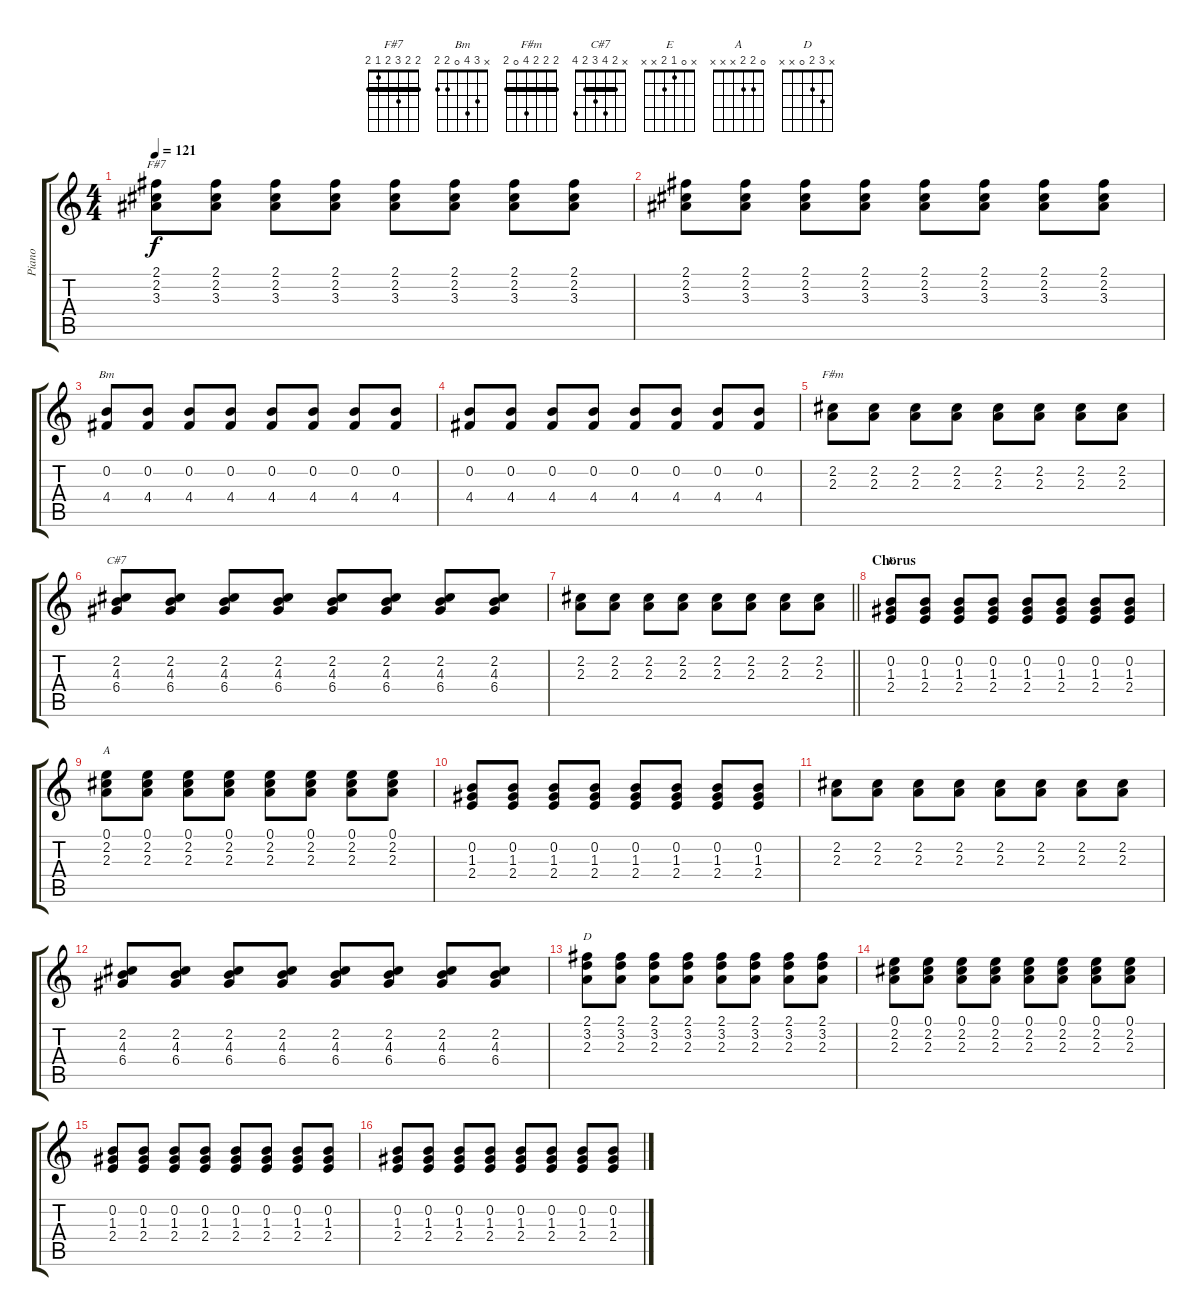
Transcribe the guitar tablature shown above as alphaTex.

\track ("Piano" "Piano") {instrument acousticguitarsteel}
\staff {score tabs}
\tuning (E4 B3 G3 D3 A2 E2) {hide}
\chord ("F#7" 2 2 3 2 1 2) {barre 2}
\chord ("Bm" x 3 4 0 2 2)
\chord ("F#m" 2 2 2 4 0 2) {barre 2}
\chord ("C#7" x 2 4 3 2 4) {barre 2}
\chord ("E" x 0 1 2 x x)
\chord ("A" 0 2 2 x x x)
\chord ("D" x 3 2 0 x x)
\ts (4 4)
\tempo 121
\clef g2
\ks c
(2.1 2.2 3.3).8{ch "F#7" dy f} (2.1 2.2 3.3).8 (2.1 2.2 3.3).8 (2.1 2.2 3.3).8 (2.1 2.2 3.3).8 (2.1 2.2 3.3).8 (2.1 2.2 3.3).8 (2.1 2.2 3.3).8 |
(2.1 2.2 3.3).8 (2.1 2.2 3.3).8 (2.1 2.2 3.3).8 (2.1 2.2 3.3).8 (2.1 2.2 3.3).8 (2.1 2.2 3.3).8 (2.1 2.2 3.3).8 (2.1 2.2 3.3).8 |
(0.2 4.4).8{ch "Bm"} (0.2 4.4).8 (0.2 4.4).8 (0.2 4.4).8 (0.2 4.4).8 (0.2 4.4).8 (0.2 4.4).8 (0.2 4.4).8 |
(0.2 4.4).8 (0.2 4.4).8 (0.2 4.4).8 (0.2 4.4).8 (0.2 4.4).8 (0.2 4.4).8 (0.2 4.4).8 (0.2 4.4).8 |
(2.2 2.3).8{ch "F#m"} (2.2 2.3).8 (2.2 2.3).8 (2.2 2.3).8 (2.2 2.3).8 (2.2 2.3).8 (2.2 2.3).8 (2.2 2.3).8 |
(2.2 4.3 6.4).8{ch "C#7"} (2.2 4.3 6.4).8 (2.2 4.3 6.4).8 (2.2 4.3 6.4).8 (2.2 4.3 6.4).8 (2.2 4.3 6.4).8 (2.2 4.3 6.4).8 (2.2 4.3 6.4).8 |
\barLineRight lightlight
(2.2 2.3).8 (2.2 2.3).8 (2.2 2.3).8 (2.2 2.3).8 (2.2 2.3).8 (2.2 2.3).8 (2.2 2.3).8 (2.2 2.3).8 |
\section ("" "Chorus")
(0.2 1.3 2.4).8{ch "E"} (0.2 1.3 2.4).8 (0.2 1.3 2.4).8 (0.2 1.3 2.4).8 (0.2 1.3 2.4).8 (0.2 1.3 2.4).8 (0.2 1.3 2.4).8 (0.2 1.3 2.4).8 |
(0.1 2.2 2.3).8{ch "A"} (0.1 2.2 2.3).8 (0.1 2.2 2.3).8 (0.1 2.2 2.3).8 (0.1 2.2 2.3).8 (0.1 2.2 2.3).8 (0.1 2.2 2.3).8 (0.1 2.2 2.3).8 |
(0.2 1.3 2.4).8 (0.2 1.3 2.4).8 (0.2 1.3 2.4).8 (0.2 1.3 2.4).8 (0.2 1.3 2.4).8 (0.2 1.3 2.4).8 (0.2 1.3 2.4).8 (0.2 1.3 2.4).8 |
(2.2 2.3).8 (2.2 2.3).8 (2.2 2.3).8 (2.2 2.3).8 (2.2 2.3).8 (2.2 2.3).8 (2.2 2.3).8 (2.2 2.3).8 |
(2.2 4.3 6.4).8 (2.2 4.3 6.4).8 (2.2 4.3 6.4).8 (2.2 4.3 6.4).8 (2.2 4.3 6.4).8 (2.2 4.3 6.4).8 (2.2 4.3 6.4).8 (2.2 4.3 6.4).8 |
(2.1 3.2 2.3).8{ch "D"} (2.1 3.2 2.3).8 (2.1 3.2 2.3).8 (2.1 3.2 2.3).8 (2.1 3.2 2.3).8 (2.1 3.2 2.3).8 (2.1 3.2 2.3).8 (2.1 3.2 2.3).8 |
(0.1 2.2 2.3).8 (0.1 2.2 2.3).8 (0.1 2.2 2.3).8 (0.1 2.2 2.3).8 (0.1 2.2 2.3).8 (0.1 2.2 2.3).8 (0.1 2.2 2.3).8 (0.1 2.2 2.3).8 |
(0.2 1.3 2.4).8 (0.2 1.3 2.4).8 (0.2 1.3 2.4).8 (0.2 1.3 2.4).8 (0.2 1.3 2.4).8 (0.2 1.3 2.4).8 (0.2 1.3 2.4).8 (0.2 1.3 2.4).8 |
(0.2 1.3 2.4).8 (0.2 1.3 2.4).8 (0.2 1.3 2.4).8 (0.2 1.3 2.4).8 (0.2 1.3 2.4).8 (0.2 1.3 2.4).8 (0.2 1.3 2.4).8 (0.2 1.3 2.4).8
